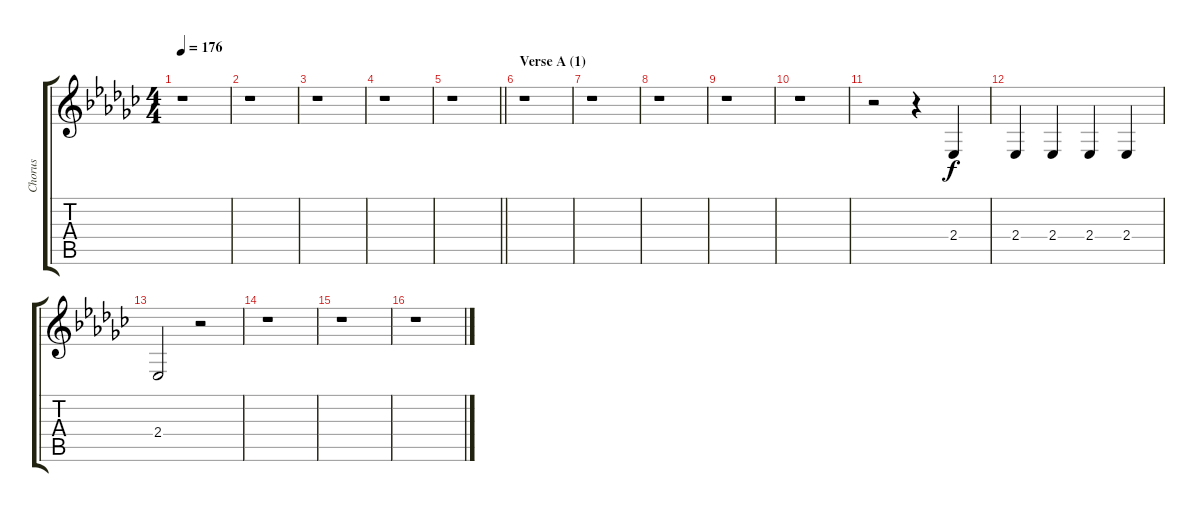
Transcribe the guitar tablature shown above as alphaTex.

\track ("Chorus" "Chorus") {instrument sopranosax}
\staff {score tabs}
\tuning (Eb4 Bb3 Gb3 Db3 Ab2 Eb2) {hide}
\ts (4 4)
\tempo 176
\clef g2
\ks ebminor
r.1{dy f} |
r.1 |
r.1 |
r.1 |
\barLineRight lightlight
r.1 |
\section ("" "Verse A (1)")
r.1 |
r.1 |
r.1 |
r.1 |
r.1 |
r.2 r.4 2.4.4 |
2.4.4 2.4.4 2.4.4 2.4.4 |
2.4.2 r.2 |
r.1 |
r.1 |
r.1
